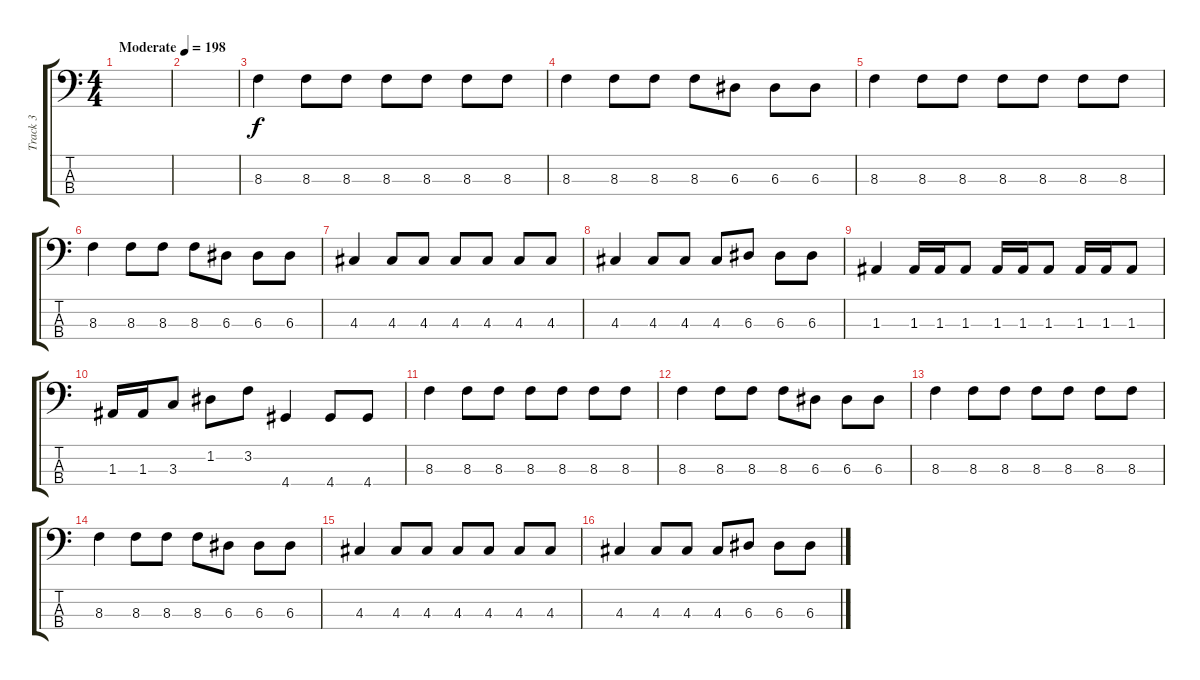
\track ("Track 3" "Track 3") {instrument electricbassfinger}
\staff {score tabs}
\tuning (G2 D2 A1 E1) {hide}
\ts (4 4)
\tempo (198 "Moderate")
\clef f4
\ks c
|
|
8.3.4 8.3.8 8.3.8 8.3.8 8.3.8 8.3.8 8.3.8 |
8.3.4 8.3.8 8.3.8 8.3.8 6.3.8 6.3.8 6.3.8 |
8.3.4 8.3.8 8.3.8 8.3.8 8.3.8 8.3.8 8.3.8 |
8.3.4 8.3.8 8.3.8 8.3.8 6.3.8 6.3.8 6.3.8 |
4.3.4 4.3.8 4.3.8 4.3.8 4.3.8 4.3.8 4.3.8 |
4.3.4 4.3.8 4.3.8 4.3.8 6.3.8 6.3.8 6.3.8 |
1.3.4 1.3.16 1.3.16 1.3.8 1.3.16 1.3.16 1.3.8 1.3.16 1.3.16 1.3.8 |
1.3.16 1.3.16 3.3.8 1.2.8 3.2.8 4.4.4 4.4.8 4.4.8 |
8.3.4 8.3.8 8.3.8 8.3.8 8.3.8 8.3.8 8.3.8 |
8.3.4 8.3.8 8.3.8 8.3.8 6.3.8 6.3.8 6.3.8 |
8.3.4 8.3.8 8.3.8 8.3.8 8.3.8 8.3.8 8.3.8 |
8.3.4 8.3.8 8.3.8 8.3.8 6.3.8 6.3.8 6.3.8 |
4.3.4 4.3.8 4.3.8 4.3.8 4.3.8 4.3.8 4.3.8 |
4.3.4 4.3.8 4.3.8 4.3.8 6.3.8 6.3.8 6.3.8
